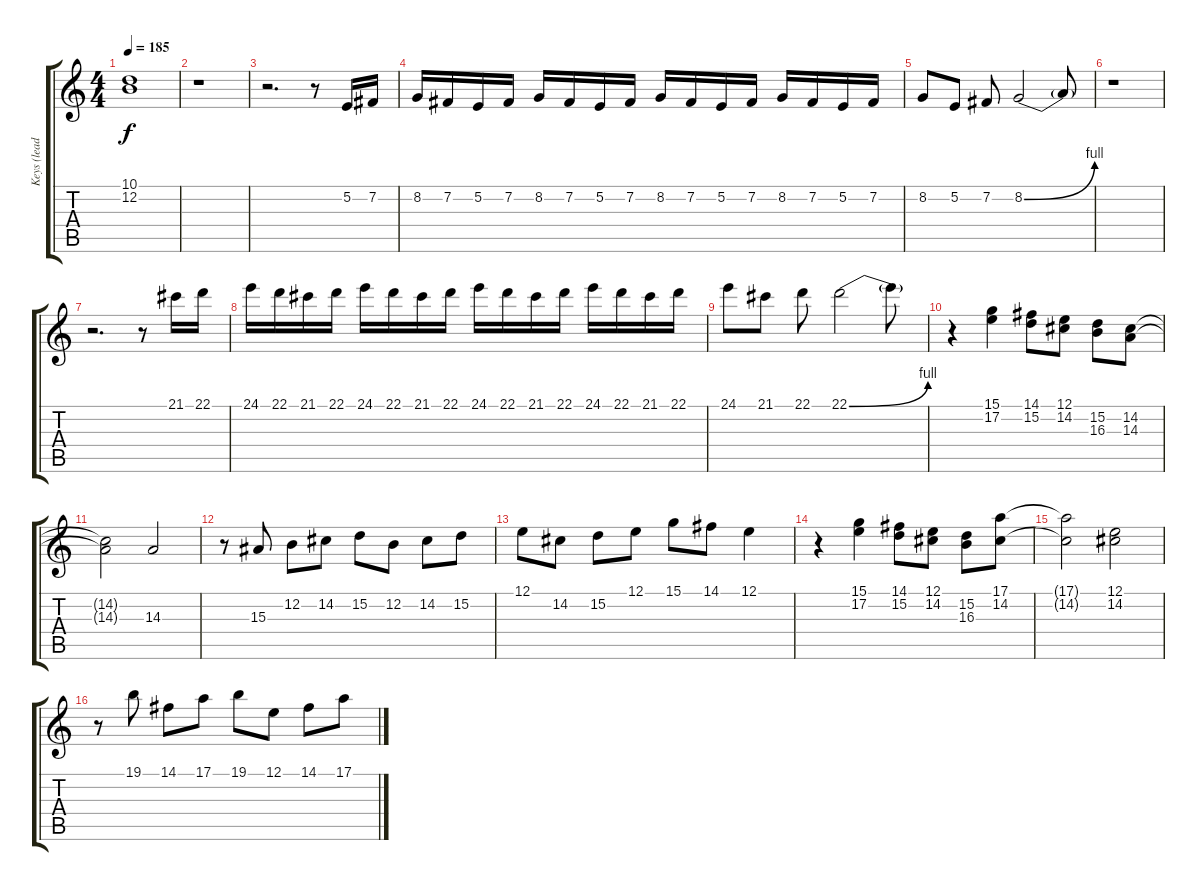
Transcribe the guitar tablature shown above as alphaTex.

\track ("Keys (lead)" "Keys (lead") {instrument lead2sawtooth}
\staff {score tabs}
\tuning (E4 B3 G3 D3 A2 E2) {hide}
\ts (4 4)
\tempo 185
\clef g2
\ks c
(10.1{t} 12.2{t}).1{dy f} |
r.1 |
r.2{d} r.8 5.2.16 7.2.16 |
8.2.16 7.2.16 5.2.16 7.2.16 8.2.16 7.2.16 5.2.16 7.2.16 8.2.16 7.2.16 5.2.16 7.2.16 8.2.16 7.2.16 5.2.16 7.2.16 |
8.2.8 5.2.8 7.2.8 8.2{be (bend 0 0 60 4)}.2 8.2{t}.8 |
r.1 |
r.2{d} r.8 21.1.16 22.1.16 |
24.1.16 22.1.16 21.1.16 22.1.16 24.1.16 22.1.16 21.1.16 22.1.16 24.1.16 22.1.16 21.1.16 22.1.16 24.1.16 22.1.16 21.1.16 22.1.16 |
24.1.8 21.1.8 22.1.8 22.1{be (bend 0 0 60 4)}.2 22.1{t}.8 |
r.4{instrument lead6voice} (15.1 17.2).4 (14.1 15.2).8 (12.1 14.2).8 (15.2 16.3).8 (14.2 14.3).8 |
(14.2{t} 14.3{t}).2 14.3.2 |
r.8{instrument lead2sawtooth} 15.3.8 12.2.8 14.2.8 15.2.8 12.2.8 14.2.8 15.2.8 |
12.1.8 14.2.8 15.2.8 12.1.8 15.1.8 14.1.8 12.1.4 |
r.4{instrument lead6voice} (15.1 17.2).4 (14.1 15.2).8 (12.1 14.2).8 (15.2 16.3).8 (17.1 14.2).8 |
(17.1{t} 14.2{t}).2 (12.1 14.2).2 |
r.8{instrument lead2sawtooth} 19.1.8 14.1.8 17.1.8 19.1.8 12.1.8 14.1.8 17.1.8
